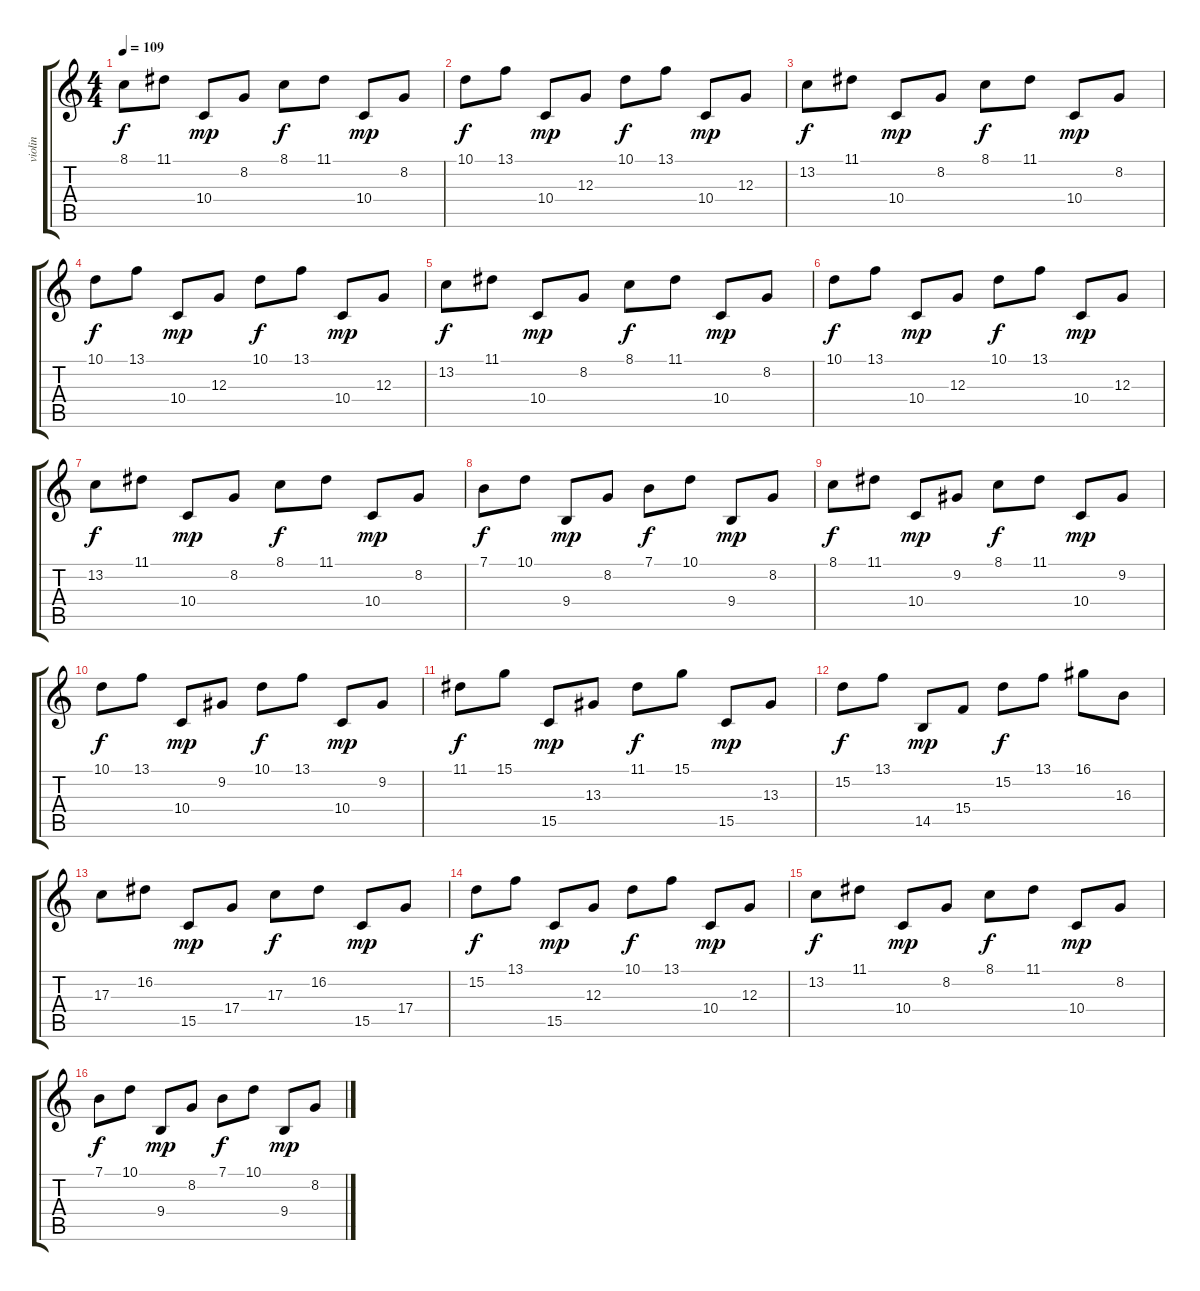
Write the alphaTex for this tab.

\track ("violin" "violin") {instrument violin}
\staff {score tabs}
\tuning (E4 B3 G3 D3 A2 E2) {hide}
\ts (4 4)
\tempo 109
\clef g2
\ks c
8.1.8{dy f} 11.1.8 10.4.8{dy mp} 8.2.8 8.1.8{dy f} 11.1.8 10.4.8{dy mp} 8.2.8 |
10.1.8{dy f} 13.1.8 10.4.8{dy mp} 12.3.8 10.1.8{dy f} 13.1.8 10.4.8{dy mp} 12.3.8 |
13.2.8{dy f} 11.1.8 10.4.8{dy mp} 8.2.8 8.1.8{dy f} 11.1.8 10.4.8{dy mp} 8.2.8 |
10.1.8{dy f} 13.1.8 10.4.8{dy mp} 12.3.8 10.1.8{dy f} 13.1.8 10.4.8{dy mp} 12.3.8 |
13.2.8{dy f} 11.1.8 10.4.8{dy mp} 8.2.8 8.1.8{dy f} 11.1.8 10.4.8{dy mp} 8.2.8 |
10.1.8{dy f} 13.1.8 10.4.8{dy mp} 12.3.8 10.1.8{dy f} 13.1.8 10.4.8{dy mp} 12.3.8 |
13.2.8{dy f} 11.1.8 10.4.8{dy mp} 8.2.8 8.1.8{dy f} 11.1.8 10.4.8{dy mp} 8.2.8 |
7.1.8{dy f} 10.1.8 9.4.8{dy mp} 8.2.8 7.1.8{dy f} 10.1.8 9.4.8{dy mp} 8.2.8 |
8.1.8{dy f} 11.1.8 10.4.8{dy mp} 9.2.8 8.1.8{dy f} 11.1.8 10.4.8{dy mp} 9.2.8 |
10.1.8{dy f} 13.1.8 10.4.8{dy mp} 9.2.8 10.1.8{dy f} 13.1.8 10.4.8{dy mp} 9.2.8 |
11.1.8{dy f} 15.1.8 15.5.8{dy mp} 13.3.8 11.1.8{dy f} 15.1.8 15.5.8{dy mp} 13.3.8 |
15.2.8{dy f} 13.1.8 14.5.8{dy mp} 15.4.8 15.2.8{dy f} 13.1.8 16.1.8 16.3.8 |
17.3.8 16.2.8 15.5.8{dy mp} 17.4.8 17.3.8{dy f} 16.2.8 15.5.8{dy mp} 17.4.8 |
15.2.8{dy f} 13.1.8 15.5.8{dy mp} 12.3.8 10.1.8{dy f} 13.1.8 10.4.8{dy mp} 12.3.8 |
13.2.8{dy f} 11.1.8 10.4.8{dy mp} 8.2.8 8.1.8{dy f} 11.1.8 10.4.8{dy mp} 8.2.8 |
7.1.8{dy f} 10.1.8 9.4.8{dy mp} 8.2.8 7.1.8{dy f} 10.1.8 9.4.8{dy mp} 8.2.8
